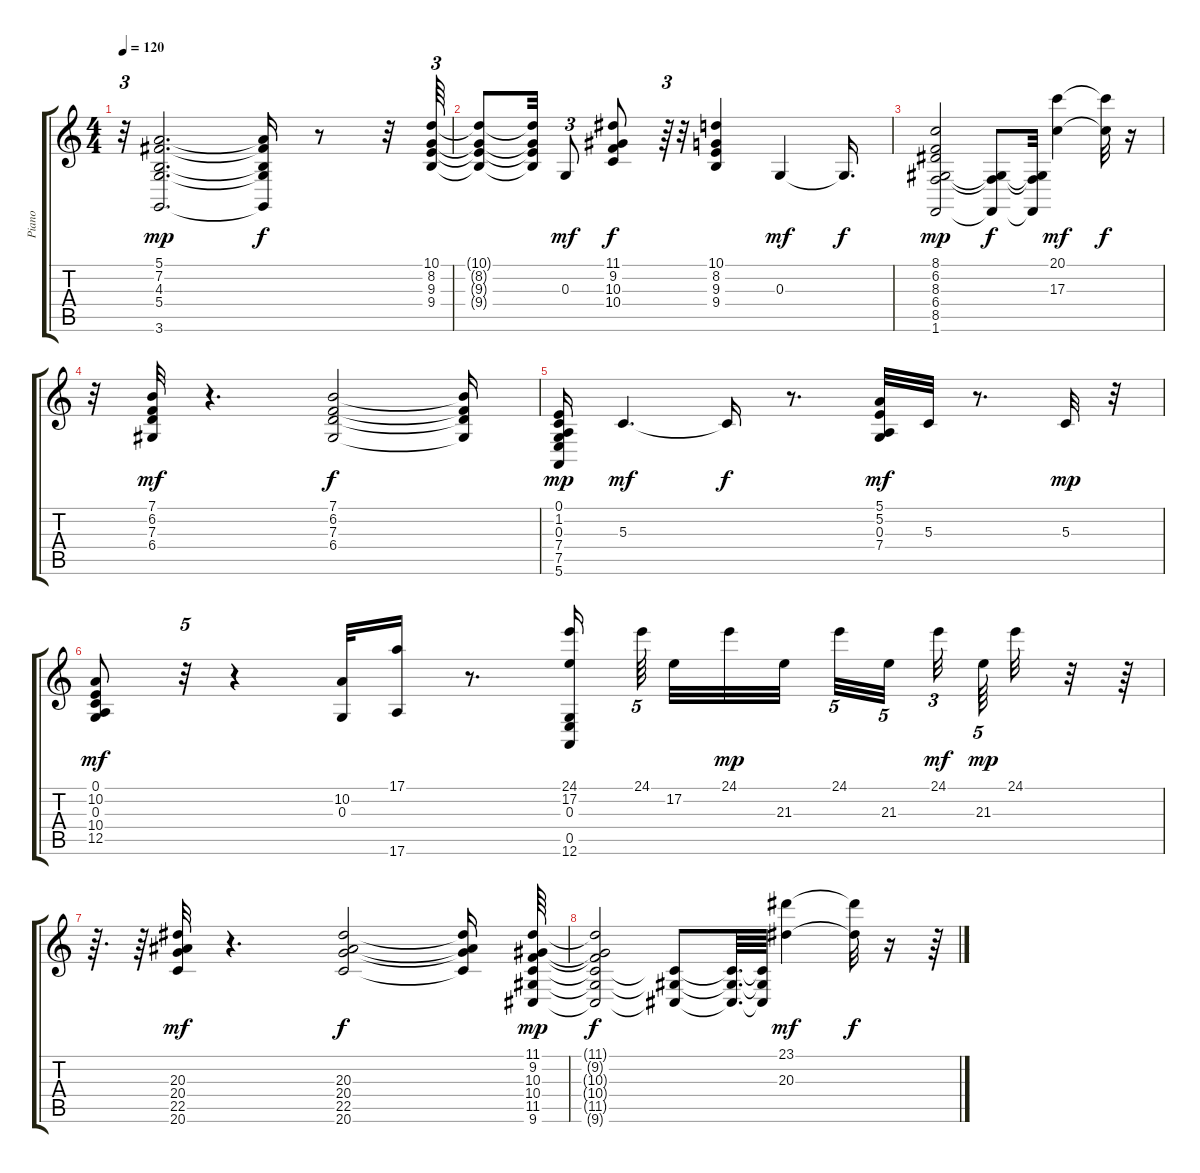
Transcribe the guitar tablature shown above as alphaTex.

\track ("Piano" "Piano") {instrument electricpiano1}
\staff {score tabs}
\tuning (E4 B3 G3 D3 A2 E2) {hide}
\ts (4 4)
\tempo 120
\clef g2
\ks c
r.32{tu (3 2) dy f} (5.1 7.2 4.3 5.4 3.6).2{d dy mp} (5.1{t} 7.2{t} 4.3{t} 5.4{t} 3.6{t}).16{dy f} r.8 r.32 (10.1 8.2 9.3 9.4).64{tu (3 2)} |
(10.1{t} 8.2{t} 9.3{t} 9.4{t}).8 (10.1{t} 8.2{t} 9.3{t} 9.4{t}).32 0.3.8{tu (3 2) dy mf} (11.1 9.2 10.3 10.4).8{dy f} r.64{tu (3 2)} r.32 (10.1 8.2 9.3 9.4).4 0.3.4{dy mf} 0.3{t}.16{d dy f} |
(8.1 6.2 8.3 6.4 8.5 1.6).2{dy mp} (6.4{t} 8.5{t} 1.6{t}).8{dy f} (6.4{t} 8.5{t} 1.6{t}).32 (20.1 17.3).4{dy mf} (20.1{t} 17.3{t}).32{dy f} r.16 |
r.32 (7.1 6.2 7.3 6.4).32{dy mf} r.4{d} (7.1 6.2 7.3 6.4).2{dy f} (7.1{t} 6.2{t} 7.3{t} 6.4{t}).16 |
(0.1 1.2 0.3 7.4 7.5 5.6).16{dy mp} 5.3.4{d dy mf} 5.3{t}.16{dy f} r.8{d} (5.1 5.2 0.3 7.4).32{dy mf} 5.3.32 r.8{d} 5.3.32{dy mp} r.32 |
(0.1 10.2 0.3 10.4 12.5).8{dy mf} r.32{tu (5 4)} r.4 (10.2 0.3).32 (17.1 17.6).16 r.8{d} (24.1 17.2 0.3 0.5 12.6).16 24.1.64{tu (5 4)} 17.2.32 24.1.32{dy mp} 21.3.32 24.1.32{tu (5 4)} 21.3.32{tu (5 4)} 24.1.32{tu (3 2) dy mf} 21.3.64{tu (5 4) dy mp} 24.1.32 r.32 r.64 |
r.64{d} r.64 (20.3 20.4 22.5 20.6).32{dy mf} r.4{d} (20.3 20.4 22.5 20.6).2{dy f} (20.3{t} 20.4{t} 22.5{t} 20.6{t}).16 (11.1 9.2 10.3 10.4 11.5 9.6).64{dy mp} |
(11.1{t} 9.2{t} 10.3{t} 10.4{t} 11.5{t} 9.6{t}).2{dy f} (10.4{t} 11.5{t} 9.6{t}).8 (10.4{t} 11.5{t} 9.6{t}).64{d} (10.4{t} 11.5{t} 9.6{t}).64 (23.1 20.3).4{dy mf} (23.1{t} 20.3{t}).32{dy f} r.16 r.64
